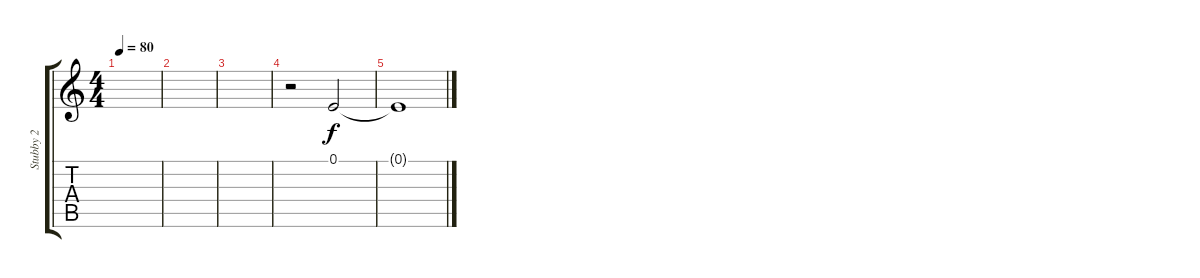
\track ("Stubby 2" "Stubby 2") {instrument reversecymbal}
\staff {score tabs}
\tuning (E4 B3 G3 D3 A2 E2) {hide}
\ts (4 4)
\tempo 80
\clef g2
\ks c
|
|
|
r.2 0.1.2 |
0.1{t}.1
